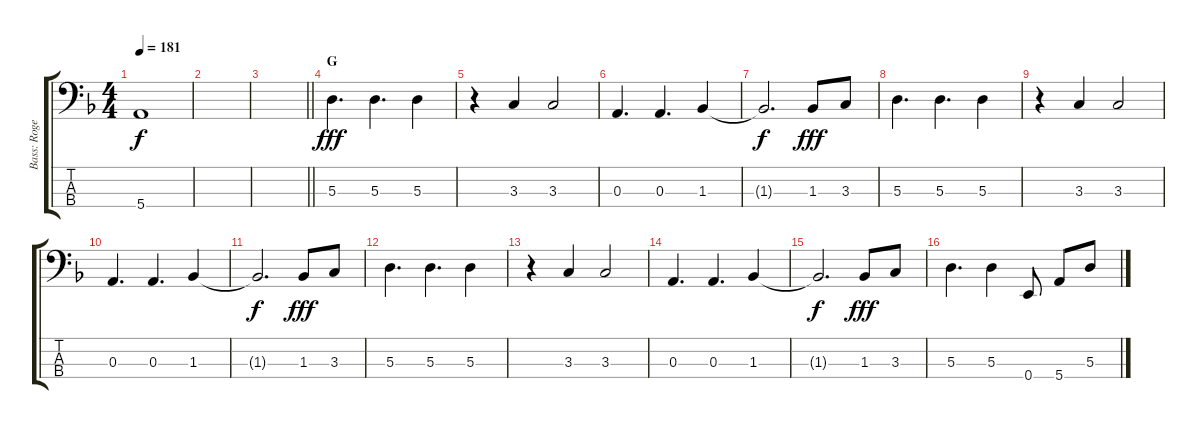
\track ("Bass: Roger" "Bass: Roge") {instrument synthbass2}
\staff {score tabs}
\tuning (G2 D2 A1 E1) {hide}
\ts (4 4)
\tempo 181
\clef f4
\ks f
5.4{t}.1{dy f} |
|
\barLineRight lightlight
|
\section ("" "G")
5.3.4{d dy fff} 5.3.4{d} 5.3.4 |
r.4 3.3.4 3.3.2 |
0.3.4{d} 0.3.4{d} 1.3.4 |
1.3{t}.2{d dy f} 1.3.8{dy fff} 3.3.8 |
5.3.4{d} 5.3.4{d} 5.3.4 |
r.4 3.3.4 3.3.2 |
0.3.4{d} 0.3.4{d} 1.3.4 |
1.3{t}.2{d dy f} 1.3.8{dy fff} 3.3.8 |
5.3.4{d} 5.3.4{d} 5.3.4 |
r.4 3.3.4 3.3.2 |
0.3.4{d} 0.3.4{d} 1.3.4 |
1.3{t}.2{d dy f} 1.3.8{dy fff} 3.3.8 |
5.3.4{d} 5.3.4 0.4.8 5.4.8 5.3.8
